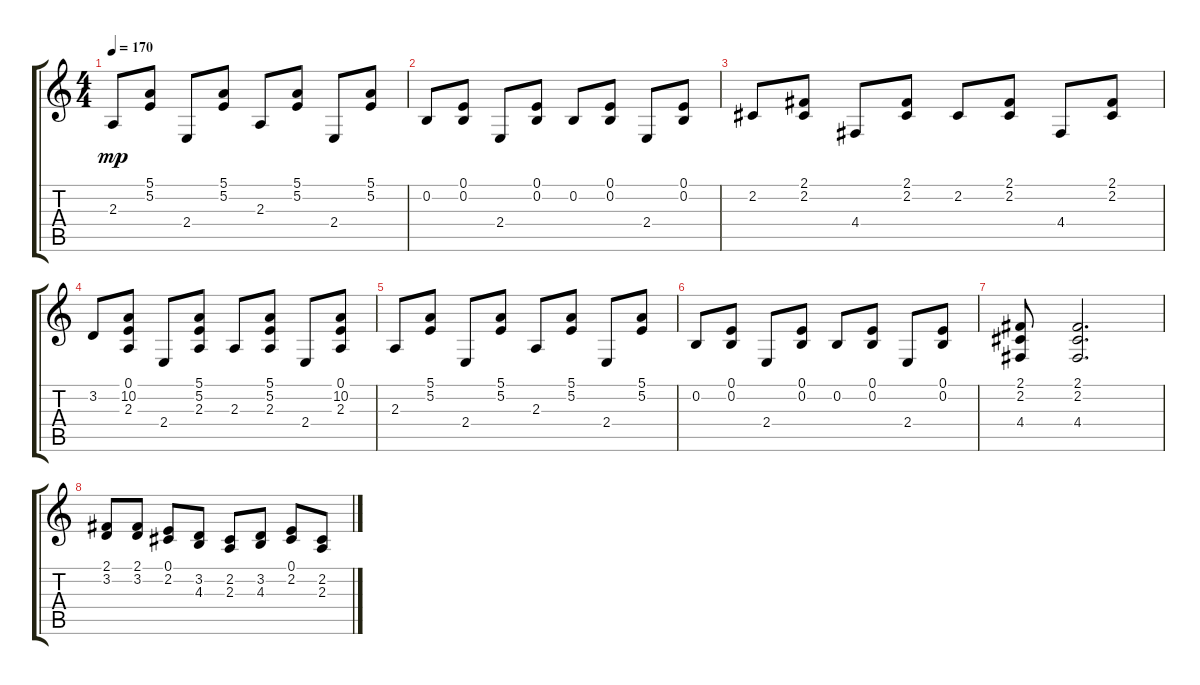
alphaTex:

\track "" {instrument accordion}
\staff {score tabs}
\tuning (E4 B3 G3 D3 A2 E2) {hide}
\ts (4 4)
\tempo 170
\clef g2
\ks c
2.3.8{dy mp} (5.1 5.2).8 2.4.8 (5.1 5.2).8 2.3.8 (5.1 5.2).8 2.4.8 (5.1 5.2).8 |
0.2.8 (0.1 0.2).8 2.4.8 (0.1 0.2).8 0.2.8 (0.1 0.2).8 2.4.8 (0.1 0.2).8 |
2.2.8 (2.1 2.2).8 4.4.8 (2.1 2.2).8 2.2.8 (2.1 2.2).8 4.4.8 (2.1 2.2).8 |
3.2.8 (0.1 10.2 2.3).8 2.4.8 (5.1 5.2 2.3).8 2.3.8 (5.1 5.2 2.3).8 2.4.8 (0.1 10.2 2.3).8 |
2.3.8 (5.1 5.2).8 2.4.8 (5.1 5.2).8 2.3.8 (5.1 5.2).8 2.4.8 (5.1 5.2).8 |
0.2.8 (0.1 0.2).8 2.4.8 (0.1 0.2).8 0.2.8 (0.1 0.2).8 2.4.8 (0.1 0.2).8 |
(2.1 2.2 4.4).8 (2.1 2.2 4.4).2{d} |
(2.1 3.2).8 (2.1 3.2).8 (0.1 2.2).8 (3.2 4.3).8 (2.2 2.3).8 (3.2 4.3).8 (0.1 2.2).8 (2.2 2.3).8
